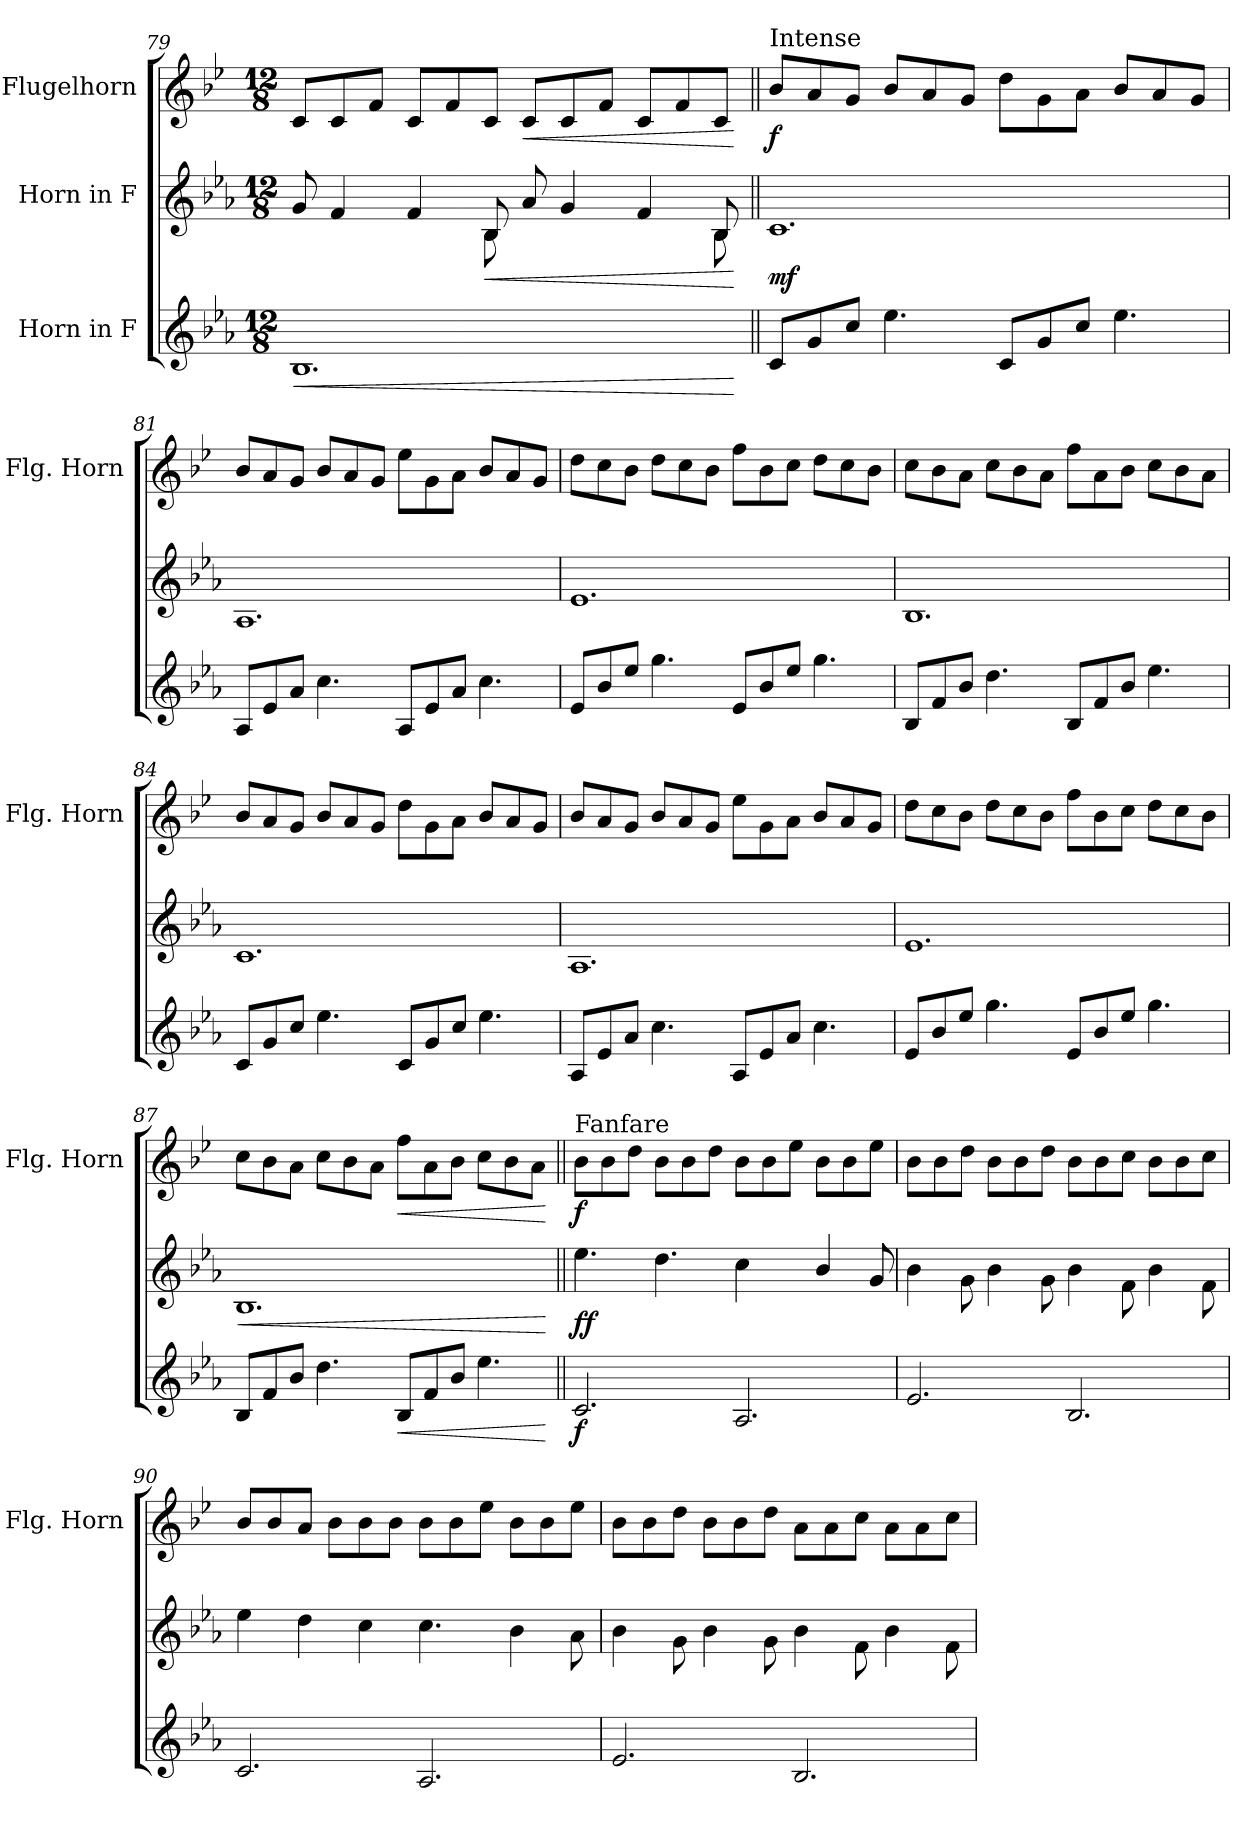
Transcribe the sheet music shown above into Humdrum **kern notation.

**kern	**dynam	**kern	**dynam	**kern	**dynam
*part3	*part3	*part2	*part2	*part1	*part1
*staff3	*staff3	*staff2	*staff2	*staff1	*staff1
*I"Horn in F	*	*I"Horn in F	*	*I"Flugelhorn	*
*	*	*	*	*I'Flg. Horn	*
*clefG2	*	*clefG2	*	*clefG2	*
*ITrd4c7	*	*ITrd4c7	*	*ITrd1c2	*
*k[b-e-a-d-]	*	*k[b-e-a-d-]	*	*k[b-e-a-d-]	*
*M12/8	*	*M12/8	*	*M12/8	*
=79	=79	=79	=79	=79	=79
!	!LO:HP:b	!	!	!	!
*	*	*^	*	*	*
1.E-	<	8c/	8ryy	.	8B-/L	.
*	*	*v	*v	*	*	*
.	.	4B-/	.	8B-/	.
.	.	.	.	8e-/J	.
.	.	4B-/	.	8B-/L	.
.	.	.	.	8e-/	.
!	!	!	!LO:HP:b	!	!
*	*	*^	*	*	*
.	.	8E-/	8E-\	<	8B-/J	.
!	!	!	!	!	!	!LO:HP:b
.	.	8d-/	8ryy	.	8B-/L	<
*	*	*v	*v	*	*	*
.	.	4c/	.	8B-/	.
.	.	.	.	8e-/J	.
.	.	4B-/	.	8B-/L	.
.	.	.	.	8e-/	.
*	*	*^	*	*	*
.	.	8E-/	8E-\	.	8B-/J	.
*	*	*v	*v	*	*	*
.	[	.	[	.	[
=80||	=80||	=80||	=80||	=80||	=80||
*	*	*	*	*MM141	*
!	!	!	!	!LO:TX:a:t=Intense	!
!	!LO:DY:b	!	!	!	!
!	!LO:DY:n=1:b	!	!LO:DY:b	!	!LO:DY:b
8F/L	mf mf	1.F	mf	8a-/L	f
8c/	.	.	.	8g/	.
8f/J	.	.	.	8f/J	.
4.a-\	.	.	.	8a-/L	.
.	.	.	.	8g/	.
.	.	.	.	8f/J	.
8F/L	.	.	.	8cc\L	.
8c/	.	.	.	8f\	.
8f/J	.	.	.	8g\J	.
4.a-\	.	.	.	8a-/L	.
.	.	.	.	8g/	.
.	.	.	.	8f/J	.
=81	=81	=81	=81	=81	=81
8D-/L	.	1.D-	.	8a-/L	.
8A-/	.	.	.	8g/	.
8d-/J	.	.	.	8f/J	.
4.f\	.	.	.	8a-/L	.
.	.	.	.	8g/	.
.	.	.	.	8f/J	.
8D-/L	.	.	.	8dd-\L	.
8A-/	.	.	.	8f\	.
8d-/J	.	.	.	8g\J	.
4.f\	.	.	.	8a-/L	.
.	.	.	.	8g/	.
.	.	.	.	8f/J	.
=82	=82	=82	=82	=82	=82
8A-/L	.	1.A-	.	8cc\L	.
8e-/	.	.	.	8b-\	.
8a-/J	.	.	.	8a-\J	.
4.cc\	.	.	.	8cc\L	.
.	.	.	.	8b-\	.
.	.	.	.	8a-\J	.
8A-/L	.	.	.	8ee-\L	.
8e-/	.	.	.	8a-\	.
8a-/J	.	.	.	8b-\J	.
4.cc\	.	.	.	8cc\L	.
.	.	.	.	8b-\	.
.	.	.	.	8a-\J	.
=83	=83	=83	=83	=83	=83
8E-/L	.	1.E-	.	8b-\L	.
8B-/	.	.	.	8a-\	.
8e-/J	.	.	.	8g\J	.
4.g\	.	.	.	8b-\L	.
.	.	.	.	8a-\	.
.	.	.	.	8g\J	.
8E-/L	.	.	.	8ee-\L	.
8B-/	.	.	.	8g\	.
8e-/J	.	.	.	8a-\J	.
4.a-\	.	.	.	8b-\L	.
.	.	.	.	8a-\	.
.	.	.	.	8g\J	.
!!LO:LB:g=z
=84	=84	=84	=84	=84	=84
8F/L	.	1.F	.	8a-/L	.
8c/	.	.	.	8g/	.
8f/J	.	.	.	8f/J	.
4.a-\	.	.	.	8a-/L	.
.	.	.	.	8g/	.
.	.	.	.	8f/J	.
8F/L	.	.	.	8cc\L	.
8c/	.	.	.	8f\	.
8f/J	.	.	.	8g\J	.
4.a-\	.	.	.	8a-/L	.
.	.	.	.	8g/	.
.	.	.	.	8f/J	.
=85	=85	=85	=85	=85	=85
8D-/L	.	1.D-	.	8a-/L	.
8A-/	.	.	.	8g/	.
8d-/J	.	.	.	8f/J	.
4.f\	.	.	.	8a-/L	.
.	.	.	.	8g/	.
.	.	.	.	8f/J	.
8D-/L	.	.	.	8dd-\L	.
8A-/	.	.	.	8f\	.
8d-/J	.	.	.	8g\J	.
4.f\	.	.	.	8a-/L	.
.	.	.	.	8g/	.
.	.	.	.	8f/J	.
=86	=86	=86	=86	=86	=86
8A-/L	.	1.A-	.	8cc\L	.
8e-/	.	.	.	8b-\	.
8a-/J	.	.	.	8a-\J	.
4.cc\	.	.	.	8cc\L	.
.	.	.	.	8b-\	.
.	.	.	.	8a-\J	.
8A-/L	.	.	.	8ee-\L	.
8e-/	.	.	.	8a-\	.
8a-/J	.	.	.	8b-\J	.
4.cc\	.	.	.	8cc\L	.
.	.	.	.	8b-\	.
.	.	.	.	8a-\J	.
=87	=87	=87	=87	=87	=87
!	!	!	!LO:HP:b	!	!
8E-/L	.	1.E-	<	8b-\L	.
8B-/	.	.	.	8a-\	.
8e-/J	.	.	.	8g\J	.
4.g\	.	.	.	8b-\L	.
.	.	.	.	8a-\	.
.	.	.	.	8g\J	.
!	!LO:HP:b	!	!	!	!LO:HP:b
8E-/L	<	.	.	8ee-\L	<
8B-/	.	.	.	8g\	.
8e-/J	.	.	.	8a-\J	.
4.a-\	.	.	.	8b-\L	.
.	.	.	.	8a-\	.
.	.	.	.	8g\J	.
.	[	.	[	.	[
=88||	=88||	=88||	=88||	=88||	=88||
*	*	*	*	*MM144	*
*	*	*^	*	*	*
!	!	!	!	!	!LO:TX:a:t=Fanfare	!
!	!LO:DY:b	!	!	!LO:DY:b	!	!LO:DY:b
2.F/	f	4.ryy	4.a-\	ff	8a-\L	f
.	.	.	.	.	8a-\	.
.	.	.	.	.	8cc\J	.
.	.	4.ryy	4.g\	.	8a-\L	.
.	.	.	.	.	8a-\	.
.	.	.	.	.	8cc\J	.
2.D-/	.	4.ryy	4f\	.	8a-\L	.
.	.	.	.	.	8a-\	.
.	.	.	2ryy	.	8dd-\J	.
.	.	4e-/	.	.	8a-\L	.
.	.	.	.	.	8a-\	.
.	.	8c/	.	.	8dd-\J	.
=89	=89	=89	=89	=89	=89	=89
2.A-/	.	4.ryy	4e-\	.	8a-\L	.
.	.	.	.	.	8a-\	.
.	.	.	8c\	.	8cc\J	.
.	.	4.ryy	4e-\	.	8a-\L	.
.	.	.	.	.	8a-\	.
.	.	.	8c\	.	8cc\J	.
2.E-/	.	4.ryy	4e-\	.	8a-\L	.
.	.	.	.	.	8a-\	.
.	.	.	8B-\	.	8b-\J	.
.	.	4.ryy	4e-\	.	8a-\L	.
.	.	.	.	.	8a-\	.
.	.	.	8B-\	.	8b-\J	.
!!LO:LB:g=z
=90	=90	=90	=90	=90	=90	=90
2.F/	.	4ryy	4a-\	.	8a-/L	.
.	.	.	.	.	8a-/	.
.	.	8ryy	4g\	.	8g/J	.
.	.	8ryy	.	.	8a-\L	.
.	.	4ryy	4f\	.	8a-\	.
.	.	.	.	.	8a-\J	.
2.D-/	.	4.ryy	4.f\	.	8a-\L	.
.	.	.	.	.	8a-\	.
.	.	.	.	.	8dd-\J	.
.	.	4ryy	4e-\	.	8a-\L	.
.	.	.	.	.	8a-\	.
.	.	8ryy	8d-\	.	8dd-\J	.
=91	=91	=91	=91	=91	=91	=91
2.A-/	.	4.ryy	4e-\	.	8a-\L	.
.	.	.	.	.	8a-\	.
.	.	.	8c\	.	8cc\J	.
.	.	4.ryy	4e-\	.	8a-\L	.
.	.	.	.	.	8a-\	.
.	.	.	8c\	.	8cc\J	.
2.E-/	.	4.ryy	4e-\	.	8g\L	.
.	.	.	.	.	8g\	.
.	.	.	8B-\	.	8b-\J	.
.	.	4.ryy	4e-\	.	8g\L	.
.	.	.	.	.	8g\	.
.	.	.	8B-\	.	8b-\J	.
*	*	*v	*v	*	*	*
=	=	=	=	=	=
*-	*-	*-	*-	*-	*-
